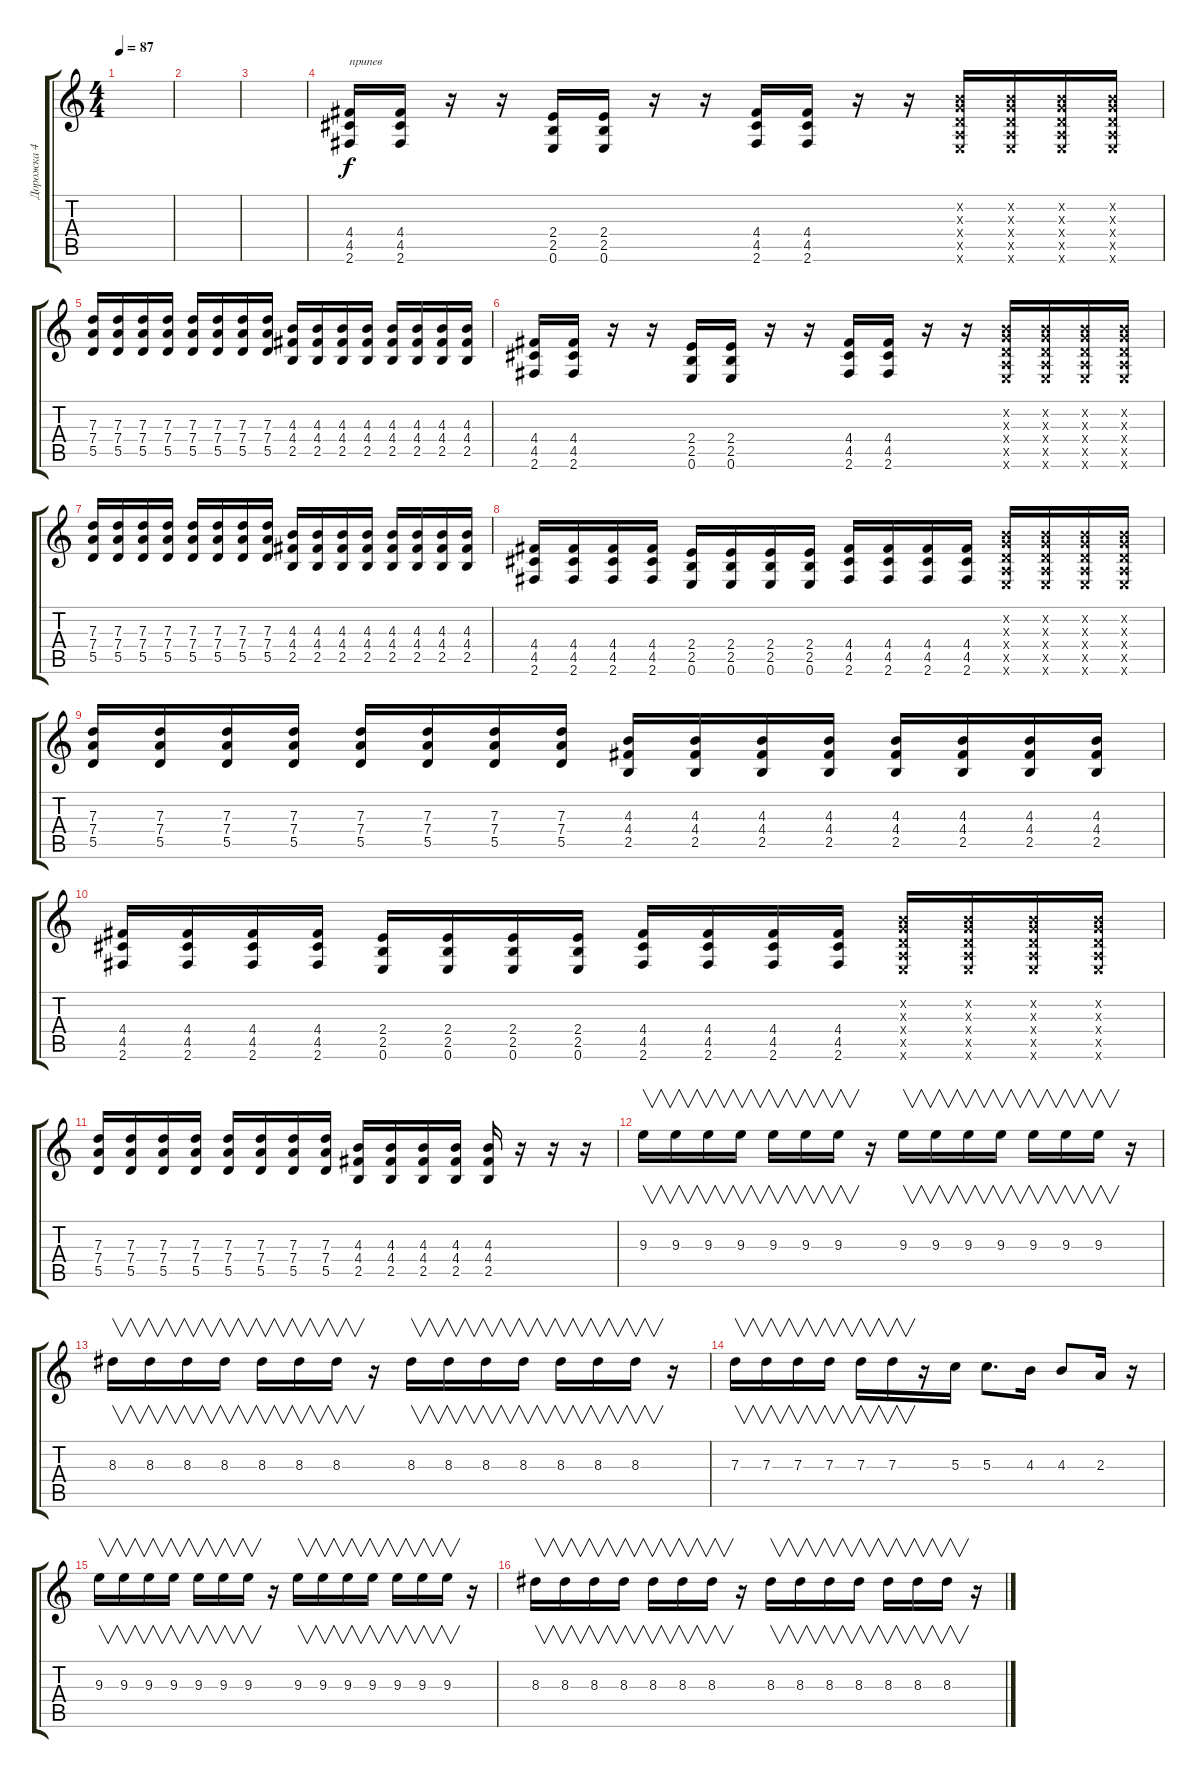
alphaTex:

\track ("Дорожка 4" "Дорожка 4") {instrument overdrivenguitar}
\staff {score tabs}
\tuning (E4 B3 G3 D3 A2 E2) {hide}
\ts (4 4)
\tempo 87
\clef g2
\ks c
|
|
|
(4.4 4.5 2.6).16{txt "припев"} (4.4 4.5 2.6).16 r.16 r.16 (2.4 2.5 0.6).16 (2.4 2.5 0.6).16 r.16 r.16 (4.4 4.5 2.6).16 (4.4 4.5 2.6).16 r.16 r.16 (0.2{x} 0.3{x} 0.4{x} 0.5{x} 0.6{x}).16 (0.2{x} 0.3{x} 0.4{x} 0.5{x} 0.6{x}).16 (0.2{x} 0.3{x} 0.4{x} 0.5{x} 0.6{x}).16 (0.2{x} 0.3{x} 0.4{x} 0.5{x} 0.6{x}).16 |
(7.3 7.4 5.5).16 (7.3 7.4 5.5).16 (7.3 7.4 5.5).16 (7.3 7.4 5.5).16 (7.3 7.4 5.5).16 (7.3 7.4 5.5).16 (7.3 7.4 5.5).16 (7.3 7.4 5.5).16 (4.3 4.4 2.5).16 (4.3 4.4 2.5).16 (4.3 4.4 2.5).16 (4.3 4.4 2.5).16 (4.3 4.4 2.5).16 (4.3 4.4 2.5).16 (4.3 4.4 2.5).16 (4.3 4.4 2.5).16 |
(4.4 4.5 2.6).16 (4.4 4.5 2.6).16 r.16 r.16 (2.4 2.5 0.6).16 (2.4 2.5 0.6).16 r.16 r.16 (4.4 4.5 2.6).16 (4.4 4.5 2.6).16 r.16 r.16 (0.2{x} 0.3{x} 0.4{x} 0.5{x} 0.6{x}).16 (0.2{x} 0.3{x} 0.4{x} 0.5{x} 0.6{x}).16 (0.2{x} 0.3{x} 0.4{x} 0.5{x} 0.6{x}).16 (0.2{x} 0.3{x} 0.4{x} 0.5{x} 0.6{x}).16 |
(7.3 7.4 5.5).16 (7.3 7.4 5.5).16 (7.3 7.4 5.5).16 (7.3 7.4 5.5).16 (7.3 7.4 5.5).16 (7.3 7.4 5.5).16 (7.3 7.4 5.5).16 (7.3 7.4 5.5).16 (4.3 4.4 2.5).16 (4.3 4.4 2.5).16 (4.3 4.4 2.5).16 (4.3 4.4 2.5).16 (4.3 4.4 2.5).16 (4.3 4.4 2.5).16 (4.3 4.4 2.5).16 (4.3 4.4 2.5).16 |
(4.4 4.5 2.6).16 (4.4 4.5 2.6).16 (4.4 4.5 2.6).16 (4.4 4.5 2.6).16 (2.4 2.5 0.6).16 (2.4 2.5 0.6).16 (2.4 2.5 0.6).16 (2.4 2.5 0.6).16 (4.4 4.5 2.6).16 (4.4 4.5 2.6).16 (4.4 4.5 2.6).16 (4.4 4.5 2.6).16 (0.2{x} 0.3{x} 0.4{x} 0.5{x} 0.6{x}).16 (0.2{x} 0.3{x} 0.4{x} 0.5{x} 0.6{x}).16 (0.2{x} 0.3{x} 0.4{x} 0.5{x} 0.6{x}).16 (0.2{x} 0.3{x} 0.4{x} 0.5{x} 0.6{x}).16 |
(7.3 7.4 5.5).16 (7.3 7.4 5.5).16 (7.3 7.4 5.5).16 (7.3 7.4 5.5).16 (7.3 7.4 5.5).16 (7.3 7.4 5.5).16 (7.3 7.4 5.5).16 (7.3 7.4 5.5).16 (4.3 4.4 2.5).16 (4.3 4.4 2.5).16 (4.3 4.4 2.5).16 (4.3 4.4 2.5).16 (4.3 4.4 2.5).16 (4.3 4.4 2.5).16 (4.3 4.4 2.5).16 (4.3 4.4 2.5).16 |
(4.4 4.5 2.6).16 (4.4 4.5 2.6).16 (4.4 4.5 2.6).16 (4.4 4.5 2.6).16 (2.4 2.5 0.6).16 (2.4 2.5 0.6).16 (2.4 2.5 0.6).16 (2.4 2.5 0.6).16 (4.4 4.5 2.6).16 (4.4 4.5 2.6).16 (4.4 4.5 2.6).16 (4.4 4.5 2.6).16 (0.2{x} 0.3{x} 0.4{x} 0.5{x} 0.6{x}).16 (0.2{x} 0.3{x} 0.4{x} 0.5{x} 0.6{x}).16 (0.2{x} 0.3{x} 0.4{x} 0.5{x} 0.6{x}).16 (0.2{x} 0.3{x} 0.4{x} 0.5{x} 0.6{x}).16 |
(7.3 7.4 5.5).16 (7.3 7.4 5.5).16 (7.3 7.4 5.5).16 (7.3 7.4 5.5).16 (7.3 7.4 5.5).16 (7.3 7.4 5.5).16 (7.3 7.4 5.5).16 (7.3 7.4 5.5).16 (4.3 4.4 2.5).16 (4.3 4.4 2.5).16 (4.3 4.4 2.5).16 (4.3 4.4 2.5).16 (4.3 4.4 2.5).16 r.16 r.16 r.16 |
9.3.16{v} 9.3.16{v} 9.3.16{v} 9.3.16{v} 9.3.16{v} 9.3.16{v} 9.3.16{v} r.16 9.3.16{v} 9.3.16{v} 9.3.16{v} 9.3.16{v} 9.3.16{v} 9.3.16{v} 9.3.16{v} r.16 |
8.3.16{v} 8.3.16{v} 8.3.16{v} 8.3.16{v} 8.3.16{v} 8.3.16{v} 8.3.16{v} r.16 8.3.16{v} 8.3.16{v} 8.3.16{v} 8.3.16{v} 8.3.16{v} 8.3.16{v} 8.3.16{v} r.16 |
7.3.16{v} 7.3.16{v} 7.3.16{v} 7.3.16{v} 7.3.16{v} 7.3.16{v} r.16 5.3.16 5.3.8{d} 4.3.16 4.3.8 2.3.16 r.16 |
9.3.16{v} 9.3.16{v} 9.3.16{v} 9.3.16{v} 9.3.16{v} 9.3.16{v} 9.3.16{v} r.16 9.3.16{v} 9.3.16{v} 9.3.16{v} 9.3.16{v} 9.3.16{v} 9.3.16{v} 9.3.16{v} r.16 |
8.3.16{v} 8.3.16{v} 8.3.16{v} 8.3.16{v} 8.3.16{v} 8.3.16{v} 8.3.16{v} r.16 8.3.16{v} 8.3.16{v} 8.3.16{v} 8.3.16{v} 8.3.16{v} 8.3.16{v} 8.3.16{v} r.16
